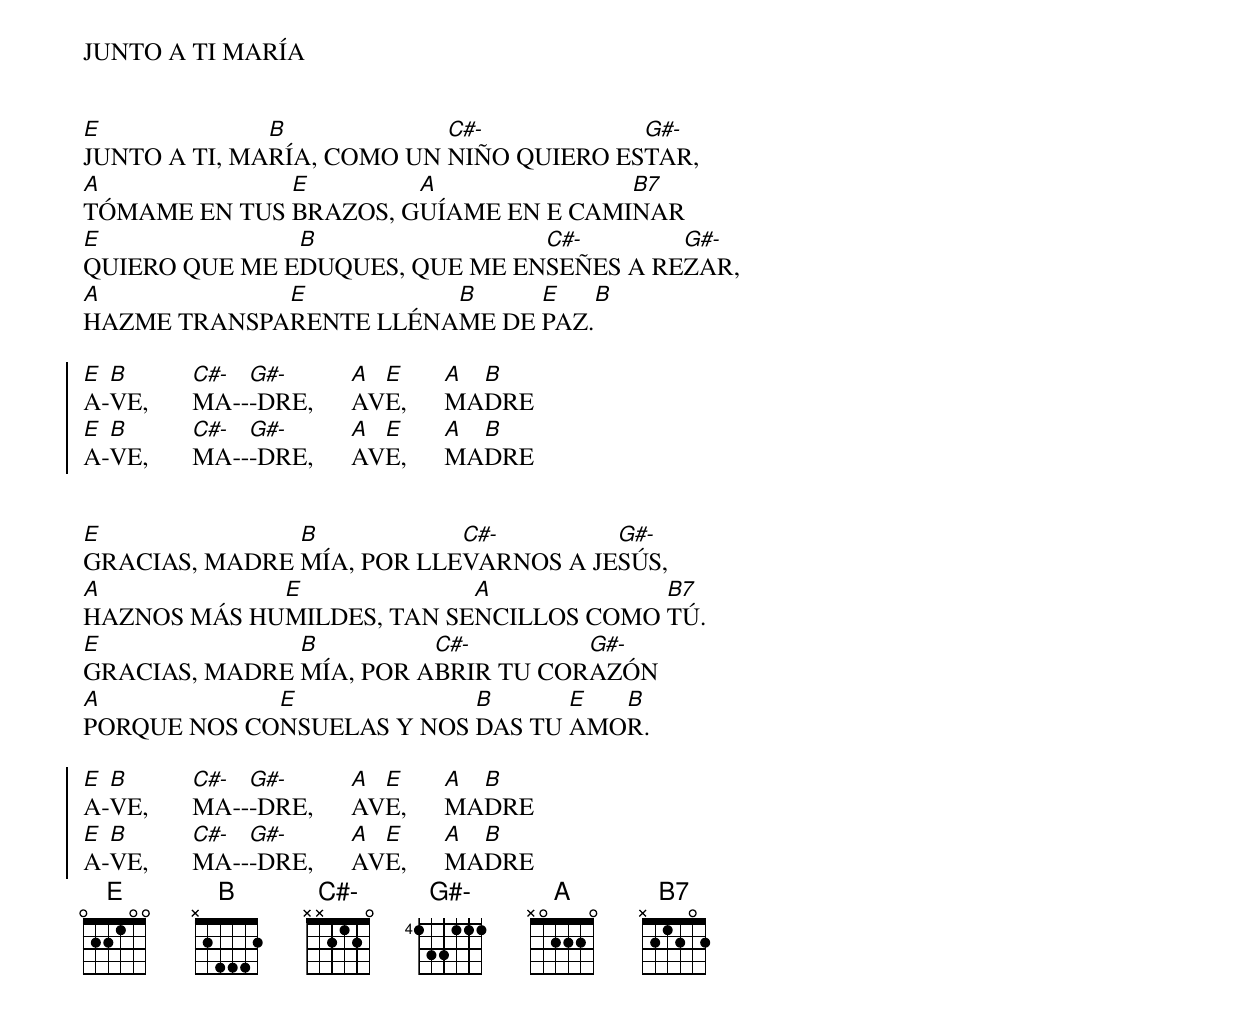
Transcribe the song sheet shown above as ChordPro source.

JUNTO A TI MARÍA


[E]JUNTO A TI, MA[B]RÍA, COMO UN [C#-]NIÑO QUIERO ES[G#-]TAR,
[A]TÓMAME EN TUS [E]BRAZOS, G[A]UÍAME EN E CAMI[B7]NAR
[E]QUIERO QUE ME E[B]DUQUES, QUE ME EN[C#-]SEÑES A RE[G#-]ZAR,
[A]HAZME TRANSPA[E]RENTE LLÉNA[B]ME DE [E]PAZ.[B]

{soc}
[E]A-[B]VE,       [C#-]MA--[G#-]-DRE,      [A]AV[E]E,      [A]MA[B]DRE
[E]A-[B]VE,       [C#-]MA--[G#-]-DRE,      [A]AV[E]E,      [A]MA[B]DRE
{eoc}


[E]GRACIAS, MADRE [B]MÍA, POR LLE[C#-]VARNOS A JE[G#-]SÚS,
[A]HAZNOS MÁS HU[E]MILDES, TAN SE[A]NCILLOS COMO [B7]TÚ.
[E]GRACIAS, MADRE [B]MÍA, POR A[C#-]BRIR TU COR[G#-]AZÓN
[A]PORQUE NOS CO[E]NSUELAS Y NOS [B]DAS TU [E]AMO[B]R.

{soc}
[E]A-[B]VE,       [C#-]MA--[G#-]-DRE,      [A]AV[E]E,      [A]MA[B]DRE
[E]A-[B]VE,       [C#-]MA--[G#-]-DRE,      [A]AV[E]E,      [A]MA[B]DRE
{eoc}
